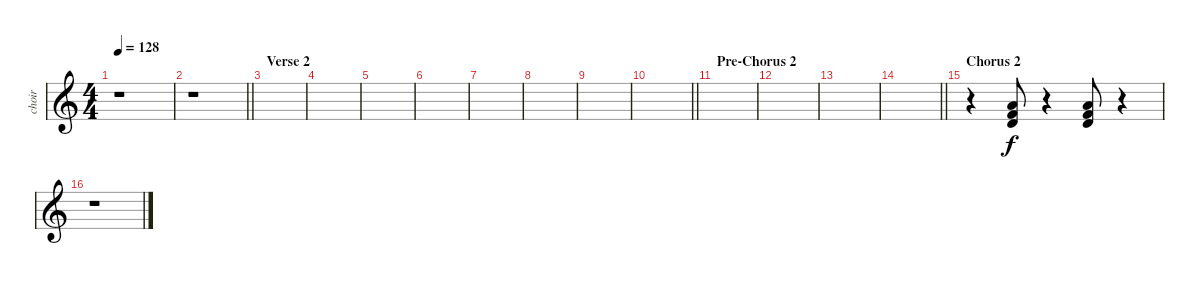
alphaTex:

\track ("choir" "choir") {instrument choiraahs}
\staff {score}
\tuning (E4 B3 G3 D3 A2 E2) {hide}
\ts (4 4)
\tempo 128
\clef g2
\ks c
r.1{dy f} |
\barLineRight lightlight
r.1 |
\section ("" "Verse 2")
|
|
|
|
|
|
|
\barLineRight lightlight
|
\section ("" "Pre-Chorus 2")
|
|
|
\barLineRight lightlight
|
\section ("" "Chorus 2")
r.4{volume 15 instrument choiraahs} (1.1 10.2 17.5).8 r.4 (1.1 10.2 12.4).8 r.4 |
r.1
